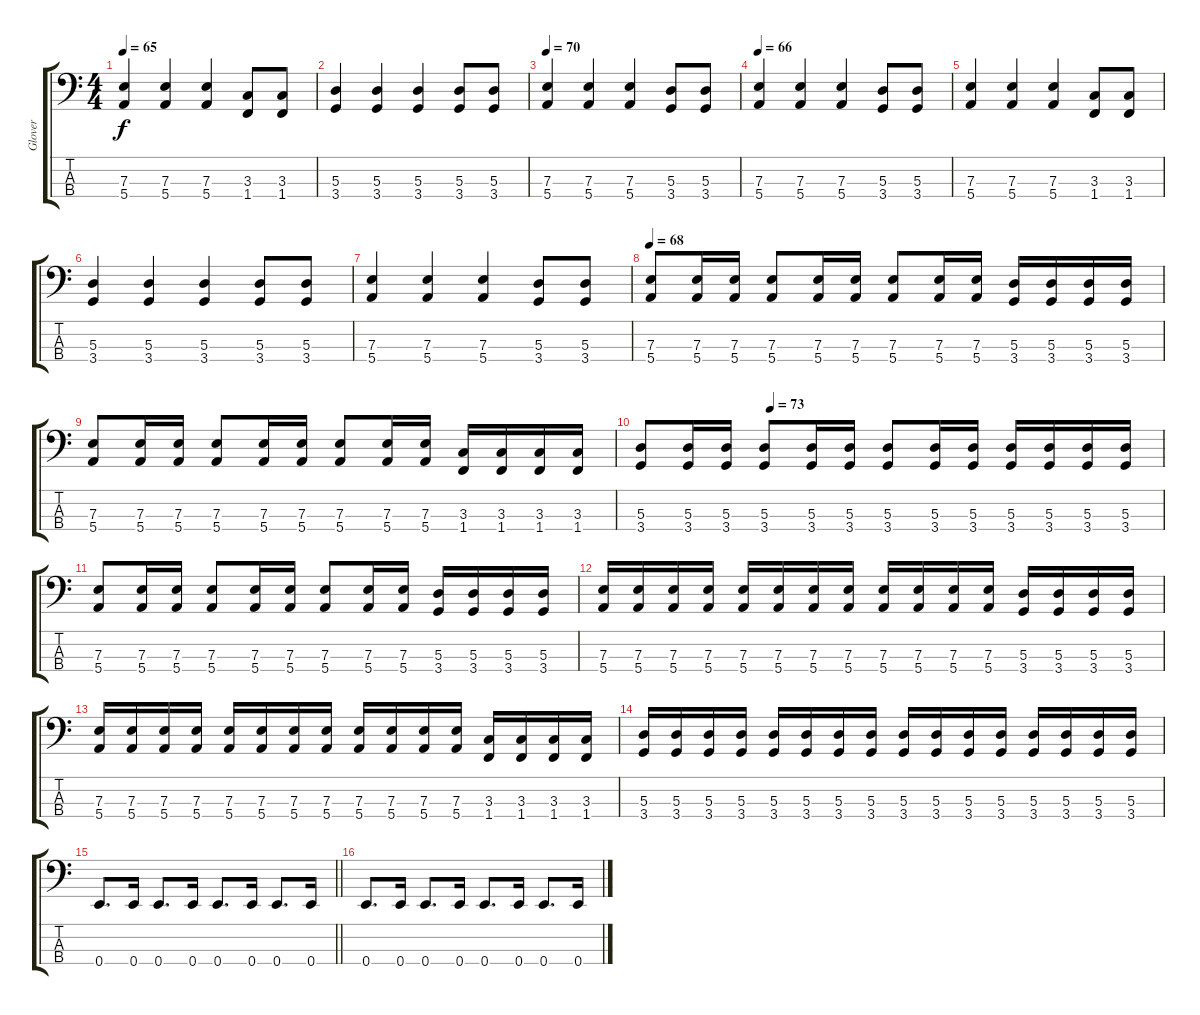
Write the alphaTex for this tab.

\track ("Glover" "Glover") {instrument electricbassfinger}
\staff {score tabs}
\tuning (G2 D2 A1 E1) {hide}
\ts (4 4)
\tempo 65
\clef f4
\ks c
(7.3 5.4).4{dy f} (7.3 5.4).4 (7.3 5.4).4 (3.3 1.4).8 (3.3 1.4).8 |
(5.3 3.4).4 (5.3 3.4).4 (5.3 3.4).4 (5.3 3.4).8 (5.3 3.4).8 |
\tempo 70
(7.3 5.4).4 (7.3 5.4).4 (7.3 5.4).4 (5.3 3.4).8 (5.3 3.4).8 |
\tempo 65
\tempo 66
(7.3 5.4).4 (7.3 5.4).4 (7.3 5.4).4 (5.3 3.4).8 (5.3 3.4).8 |
(7.3 5.4).4 (7.3 5.4).4 (7.3 5.4).4 (3.3 1.4).8 (3.3 1.4).8 |
(5.3 3.4).4 (5.3 3.4).4 (5.3 3.4).4 (5.3 3.4).8 (5.3 3.4).8 |
(7.3 5.4).4 (7.3 5.4).4 (7.3 5.4).4 (5.3 3.4).8 (5.3 3.4).8 |
\tempo 70
\tempo 68
(7.3 5.4).8 (7.3 5.4).16 (7.3 5.4).16 (7.3 5.4).8 (7.3 5.4).16 (7.3 5.4).16 (7.3 5.4).8 (7.3 5.4).16 (7.3 5.4).16 (5.3 3.4).16 (5.3 3.4).16 (5.3 3.4).16 (5.3 3.4).16 |
(7.3 5.4).8 (7.3 5.4).16 (7.3 5.4).16 (7.3 5.4).8 (7.3 5.4).16 (7.3 5.4).16 (7.3 5.4).8 (7.3 5.4).16 (7.3 5.4).16 (3.3 1.4).16 (3.3 1.4).16 (3.3 1.4).16 (3.3 1.4).16 |
\tempo (73 0.25)
(5.3 3.4).8 (5.3 3.4).16 (5.3 3.4).16 (5.3 3.4).8 (5.3 3.4).16 (5.3 3.4).16 (5.3 3.4).8 (5.3 3.4).16 (5.3 3.4).16 (5.3 3.4).16 (5.3 3.4).16 (5.3 3.4).16 (5.3 3.4).16 |
(7.3 5.4).8 (7.3 5.4).16 (7.3 5.4).16 (7.3 5.4).8 (7.3 5.4).16 (7.3 5.4).16 (7.3 5.4).8 (7.3 5.4).16 (7.3 5.4).16 (5.3 3.4).16 (5.3 3.4).16 (5.3 3.4).16 (5.3 3.4).16 |
(7.3 5.4).16 (7.3 5.4).16 (7.3 5.4).16 (7.3 5.4).16 (7.3 5.4).16 (7.3 5.4).16 (7.3 5.4).16 (7.3 5.4).16 (7.3 5.4).16 (7.3 5.4).16 (7.3 5.4).16 (7.3 5.4).16 (5.3 3.4).16 (5.3 3.4).16 (5.3 3.4).16 (5.3 3.4).16 |
(7.3 5.4).16 (7.3 5.4).16 (7.3 5.4).16 (7.3 5.4).16 (7.3 5.4).16 (7.3 5.4).16 (7.3 5.4).16 (7.3 5.4).16 (7.3 5.4).16 (7.3 5.4).16 (7.3 5.4).16 (7.3 5.4).16 (3.3 1.4).16 (3.3 1.4).16 (3.3 1.4).16 (3.3 1.4).16 |
(5.3 3.4).16 (5.3 3.4).16 (5.3 3.4).16 (5.3 3.4).16 (5.3 3.4).16 (5.3 3.4).16 (5.3 3.4).16 (5.3 3.4).16 (5.3 3.4).16 (5.3 3.4).16 (5.3 3.4).16 (5.3 3.4).16 (5.3 3.4).16 (5.3 3.4).16 (5.3 3.4).16 (5.3 3.4).16 |
\barLineRight lightlight
0.4.8{d} 0.4.16 0.4.8{d} 0.4.16 0.4.8{d} 0.4.16 0.4.8{d} 0.4.16 |
0.4.8{d} 0.4.16 0.4.8{d} 0.4.16 0.4.8{d} 0.4.16 0.4.8{d} 0.4.16
